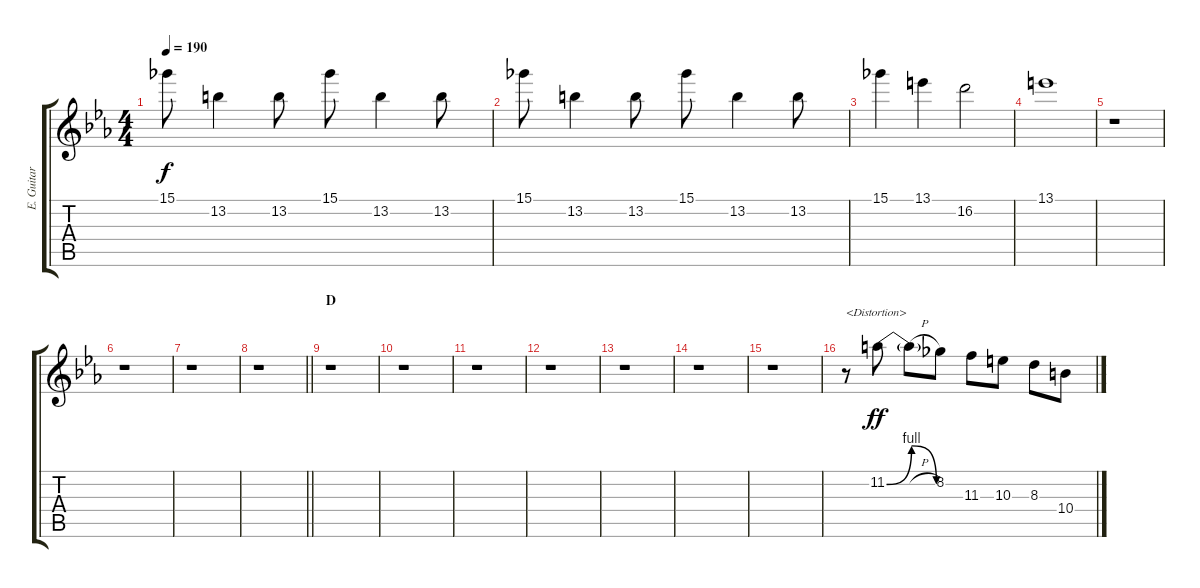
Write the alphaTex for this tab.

\track ("E. Guitar III" "E. Guitar ") {instrument electricguitarclean}
\staff {score tabs}
\tuning (Eb4 Bb3 Gb3 Db3 Ab2 Eb2) {hide}
\ts (4 4)
\tempo 190
\clef g2
\ks eb
15.1.8{dy f} 13.2.4 13.2.8 15.1.8 13.2.4 13.2.8 |
15.1.8 13.2.4 13.2.8 15.1.8 13.2.4 13.2.8 |
15.1.4 13.1.4 16.2.2 |
13.1.1 |
r.1 |
r.1 |
r.1 |
\barLineRight lightlight
r.1 |
\section ("" "D")
r.1 |
r.1 |
r.1 |
r.1 |
r.1 |
r.1 |
r.1 |
r.8{txt "<Distortion>" instrument overdrivenguitar} 11.2{be (bendrelease 0 0 30 4 30 4 60 0)}.8{dy ff} 11.2{h t}.8 8.2.8 11.3.8 10.3.8 8.3.8 10.4.8
